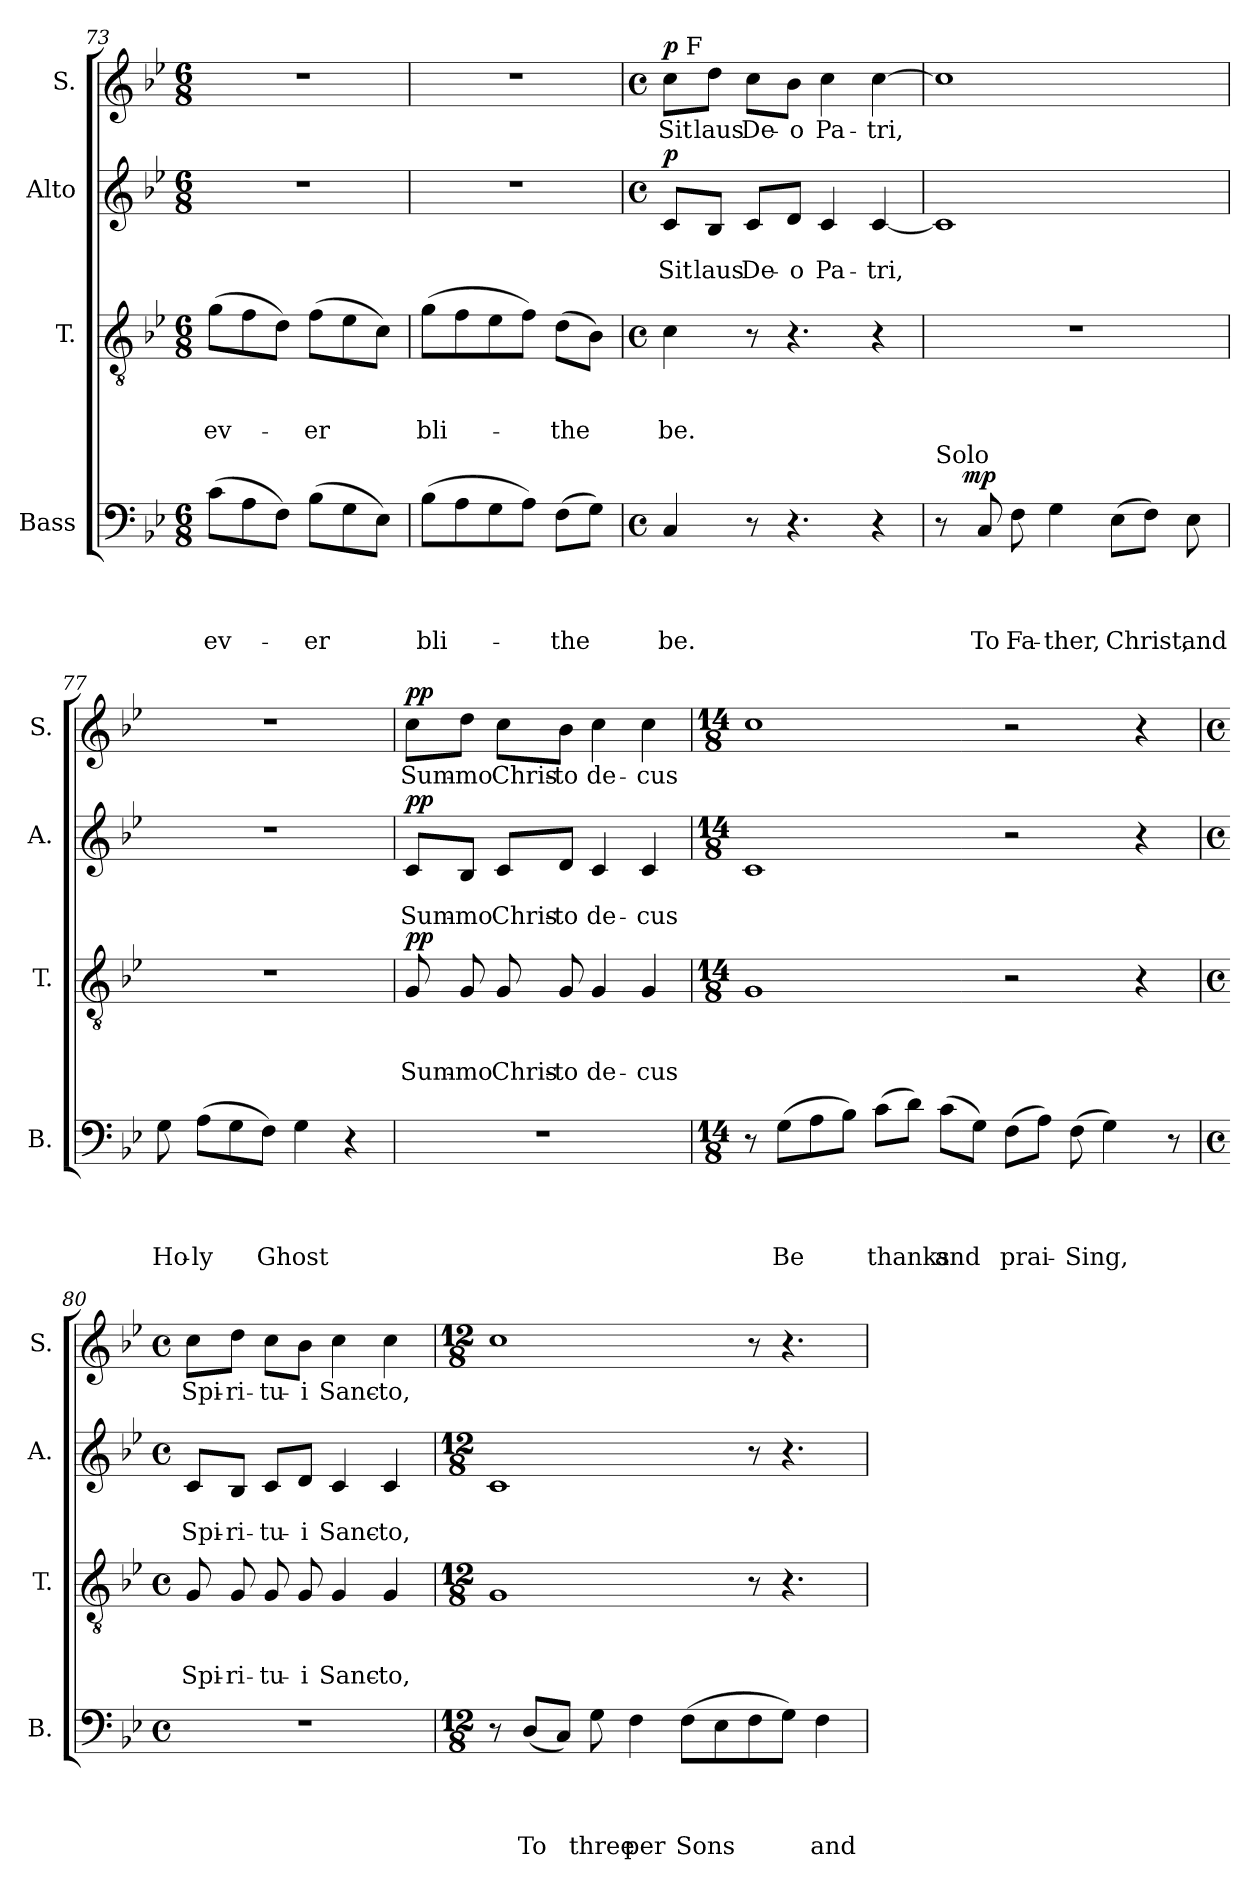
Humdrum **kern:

**kern	**text	**text	**text	**text	**dynam	**kern	**text	**text	**text	**dynam	**kern	**text	**text	**dynam	**kern	**text	**dynam
*part4	*part4	*part4	*part4	*part4	*part4	*part3	*part3	*part3	*part3	*part3	*part2	*part2	*part2	*part2	*part1	*part1	*part1
*staff4	*staff4	*staff4	*staff4	*staff4	*staff4	*staff3	*staff3	*staff3	*staff3	*staff3	*staff2	*staff2	*staff2	*staff2	*staff1	*staff1	*staff1
*I"Bass	*	*	*	*	*	*I"T.	*	*	*	*	*I"Alto	*	*	*	*I"S.	*	*
*I'B.	*	*	*	*	*	*I'T.	*	*	*	*	*I'A.	*	*	*	*I'S.	*	*
*clefF4	*	*	*	*	*	*clefGv2	*	*	*	*	*clefG2	*	*	*	*clefG2	*	*
*k[b-e-]	*	*	*	*	*	*k[b-e-]	*	*	*	*	*k[b-e-]	*	*	*	*k[b-e-]	*	*
*B-:	*	*	*	*	*	*B-:	*	*	*	*	*B-:	*	*	*	*B-:	*	*
*M6/8	*	*	*	*	*	*M6/8	*	*	*	*	*M6/8	*	*	*	*M6/8	*	*
=73	=73	=73	=73	=73	=73	=73	=73	=73	=73	=73	=73	=73	=73	=73	=73	=73	=73
!	!	!	!	!LO:LY:b	!	!	!	!	!LO:LY:b	!	!LO:N:vis=1	!	!	!	!LO:N:vis=1	!	!
(>8c\L	.	.	.	ev-	.	(>8g\L	.	.	ev-	.	2.r	.	.	.	2.r	.	.
8A\	.	.	.	.	.	8f\	.	.	.	.	.	.	.	.	.	.	.
8F\J)	.	.	.	.	.	8d\J)	.	.	.	.	.	.	.	.	.	.	.
!	!	!	!	!LO:LY:b	!	!	!	!	!LO:LY:b	!	!	!	!	!	!	!	!
(>8B-\L	.	.	.	-er	.	(>8f\L	.	.	-er	.	.	.	.	.	.	.	.
8G\	.	.	.	.	.	8e-\	.	.	.	.	.	.	.	.	.	.	.
8E-\J)	.	.	.	.	.	8c\J)	.	.	.	.	.	.	.	.	.	.	.
=74	=74	=74	=74	=74	=74	=74	=74	=74	=74	=74	=74	=74	=74	=74	=74	=74	=74
!	!	!	!	!LO:LY:b	!	!	!	!	!LO:LY:b	!	!LO:N:vis=1	!	!	!	!LO:N:vis=1	!	!
(>8B-\L	.	.	.	bli-	.	(>8g\L	.	.	bli-	.	2.r	.	.	.	2.r	.	.
8A\	.	.	.	.	.	8f\	.	.	.	.	.	.	.	.	.	.	.
8G\	.	.	.	.	.	8e-\	.	.	.	.	.	.	.	.	.	.	.
8A\J)	.	.	.	.	.	8f\J)	.	.	.	.	.	.	.	.	.	.	.
!	!	!	!	!LO:LY:b	!	!	!	!	!LO:LY:b	!	!	!	!	!	!	!	!
(>8F\L	.	.	.	-the	.	(>8d\L	.	.	-the	.	.	.	.	.	.	.	.
8G\J)	.	.	.	.	.	8B-\J)	.	.	.	.	.	.	.	.	.	.	.
=75	=75	=75	=75	=75	=75	=75	=75	=75	=75	=75	=75	=75	=75	=75	=75	=75	=75
*M4/4	*	*	*	*	*	*M4/4	*	*	*	*	*M4/4	*	*	*	*M4/4	*	*
*met(c)	*	*	*	*	*	*met(c)	*	*	*	*	*met(c)	*	*	*	*met(c)	*	*
!	!	!	!	!LO:LY:b	!	!	!	!	!LO:LY:b	!	!	!	!LO:LY:b	!LO:DY:a	!	!LO:LY:b	!LO:DY:a
*	*	*	*	*	*	*	*	*	*	*	*	*	*	*	*^	*	*
4C/	.	.	.	be.	.	4c\	.	.	be.	.	8c/L	.	Sit	p	8cc\L	16ryy	Sit	p
!	!	!	!	!	!	!	!	!	!	!	!	!	!	!	!	!LO:TX:a:t=F	!	!
.	.	.	.	.	.	.	.	.	.	.	.	.	.	.	.	2...ryy	.	.
!	!	!	!	!	!	!	!	!	!	!	!	!	!LO:LY:b	!	!	!	!LO:LY:b	!
.	.	.	.	.	.	.	.	.	.	.	8B-/J	.	laus	.	8dd\J	.	laus	.
!	!	!	!	!	!	!	!	!	!	!	!	!	!LO:LY:b	!	!	!	!LO:LY:b	!
8r	.	.	.	.	.	8r	.	.	.	.	8c/L	.	De-	.	8cc\L	.	De-	.
!	!	!	!	!	!	!	!	!	!	!	!	!	!LO:LY:b:rj	!	!	!	!LO:LY:b:rj	!
4.r	.	.	.	.	.	4.r	.	.	.	.	8d/J	.	-o	.	8b-\J	.	-o	.
!	!	!	!	!	!	!	!	!	!	!	!	!	!LO:LY:b	!	!	!	!LO:LY:b	!
.	.	.	.	.	.	.	.	.	.	.	4c/	.	Pa-	.	4cc\	.	Pa-	.
!	!	!	!	!	!	!	!	!	!	!	!	!	!LO:LY:b	!	!	!	!LO:LY:b	!
4r	.	.	.	.	.	4r	.	.	.	.	[>4c/	.	-tri,	.	[>4cc\	.	-tri,	.
!!LO:PB:g=z
=76	=76	=76	=76	=76	=76	=76	=76	=76	=76	=76	=76	=76	=76	=76	=76	=76	=76	=76
*^	*	*	*	*	*	*	*	*	*	*	*	*	*	*	*	*	*	*
!LO:TX:a:t=Solo	!	!	!	!	!	!	!	!	!	!	!	!	!	!	!	!	!	!	!
*	*	*	*	*	*	*	*	*	*	*	*	*	*	*	*	*v	*v	*	*
8r	16.ryy	.	.	.	.	.	1r	.	.	.	.	1c]	.	.	.	1cc]	.	.
!	!	!	!	!	!	!LO:DY:a	!	!	!	!	!	!	!	!	!	!	!	!
.	2ryy	.	.	.	.	mp	.	.	.	.	.	.	.	.	.	.	.	.
!	!	!	!	!	!LO:LY:b	!	!	!	!	!	!	!	!	!	!	!	!	!
8C/	.	.	.	.	To	.	.	.	.	.	.	.	.	.	.	.	.	.
!	!	!	!	!	!LO:LY:b	!	!	!	!	!	!	!	!	!	!	!	!	!
8F\	.	.	.	.	Fa-	.	.	.	.	.	.	.	.	.	.	.	.	.
!	!	!	!	!	!LO:LY:b	!	!	!	!	!	!	!	!	!	!	!	!	!
4G\	.	.	.	.	-ther,	.	.	.	.	.	.	.	.	.	.	.	.	.
.	4ryy	.	.	.	.	.	.	.	.	.	.	.	.	.	.	.	.	.
!	!	!	!	!	!LO:LY:b	!	!	!	!	!	!	!	!	!	!	!	!	!
(>8E-\L	.	.	.	.	Christ,	.	.	.	.	.	.	.	.	.	.	.	.	.
8F\J)	.	.	.	.	.	.	.	.	.	.	.	.	.	.	.	.	.	.
.	8ryy	.	.	.	.	.	.	.	.	.	.	.	.	.	.	.	.	.
!	!	!	!	!	!LO:LY:b	!	!	!	!	!	!	!	!	!	!	!	!	!
8E-\	.	.	.	.	and	.	.	.	.	.	.	.	.	.	.	.	.	.
.	32ryy	.	.	.	.	.	.	.	.	.	.	.	.	.	.	.	.	.
=77	=77	=77	=77	=77	=77	=77	=77	=77	=77	=77	=77	=77	=77	=77	=77	=77	=77	=77
!	!	!	!	!	!LO:LY:b	!	!	!	!	!	!	!	!	!	!	!	!	!
*v	*v	*	*	*	*	*	*	*	*	*	*	*	*	*	*	*	*	*
8G\	.	.	.	Ho-	.	1r	.	.	.	.	1r	.	.	.	1r	.	.
!	!	!	!	!LO:LY:b:rj	!	!	!	!	!	!	!	!	!	!	!	!	!
(>8A\L	.	.	.	-ly	.	.	.	.	.	.	.	.	.	.	.	.	.
8G\	.	.	.	.	.	.	.	.	.	.	.	.	.	.	.	.	.
!	!	!	!	!LO:LY:b	!	!	!	!	!	!	!	!	!	!	!	!	!
8F\J)	.	.	.	Ghost	.	.	.	.	.	.	.	.	.	.	.	.	.
4G\	.	.	.	.	.	.	.	.	.	.	.	.	.	.	.	.	.
4r	.	.	.	.	.	.	.	.	.	.	.	.	.	.	.	.	.
=78	=78	=78	=78	=78	=78	=78	=78	=78	=78	=78	=78	=78	=78	=78	=78	=78	=78
!	!	!	!	!	!	!	!	!	!LO:LY:b	!LO:DY:a	!	!	!LO:LY:b	!LO:DY:a	!	!LO:LY:b	!LO:DY:a
1r	.	.	.	.	.	8G/	.	.	Sum-	pp	8c/L	.	Sum-	pp	8cc\L	Sum-	pp
!	!	!	!	!	!	!	!	!	!LO:LY:b:rj	!	!	!	!LO:LY:b:rj	!	!	!LO:LY:b:rj	!
.	.	.	.	.	.	8G/	.	.	-mo	.	8B-/J	.	-mo	.	8dd\J	-mo	.
!	!	!	!	!	!	!	!	!	!LO:LY:b	!	!	!	!LO:LY:b	!	!	!LO:LY:b	!
.	.	.	.	.	.	8G/	.	.	Chris-	.	8c/L	.	Chris-	.	8cc\L	Chris-	.
!	!	!	!	!	!	!	!	!	!LO:LY:b:rj	!	!	!	!LO:LY:b:rj	!	!	!LO:LY:b:rj	!
.	.	.	.	.	.	8G/	.	.	-to	.	8d/J	.	-to	.	8b-\J	-to	.
!	!	!	!	!	!	!	!	!	!LO:LY:b	!	!	!	!LO:LY:b	!	!	!LO:LY:b	!
.	.	.	.	.	.	4G/	.	.	de-	.	4c/	.	de-	.	4cc\	de-	.
!	!	!	!	!	!	!	!	!	!LO:LY:b	!	!	!	!LO:LY:b	!	!	!LO:LY:b	!
.	.	.	.	.	.	4G/	.	.	-cus	.	4c/	.	-cus	.	4cc\	-cus	.
!!LO:LB:g=z
=79	=79	=79	=79	=79	=79	=79	=79	=79	=79	=79	=79	=79	=79	=79	=79	=79	=79
*M14/8	*	*	*	*	*	*M14/8	*	*	*	*	*M14/8	*	*	*	*M14/8	*	*
8r	.	.	.	.	.	1G	.	.	.	.	1c	.	.	.	1cc	.	.
!	!	!	!	!LO:LY:b	!	!	!	!	!	!	!	!	!	!	!	!	!
(>8G\L	.	.	.	Be	.	.	.	.	.	.	.	.	.	.	.	.	.
8A\	.	.	.	.	.	.	.	.	.	.	.	.	.	.	.	.	.
8B-\J)	.	.	.	.	.	.	.	.	.	.	.	.	.	.	.	.	.
!	!	!	!	!LO:LY:b	!	!	!	!	!	!	!	!	!	!	!	!	!
(>8c\L	.	.	.	thanks	.	.	.	.	.	.	.	.	.	.	.	.	.
8d\J)	.	.	.	.	.	.	.	.	.	.	.	.	.	.	.	.	.
!	!	!	!	!LO:LY:b	!	!	!	!	!	!	!	!	!	!	!	!	!
(>8c\L	.	.	.	and	.	.	.	.	.	.	.	.	.	.	.	.	.
8G\J)	.	.	.	.	.	.	.	.	.	.	.	.	.	.	.	.	.
!	!	!	!	!LO:LY:b	!	!	!	!	!	!	!	!	!	!	!	!	!
(>8F\L	.	.	.	prai-	.	2r	.	.	.	.	2r	.	.	.	2r	.	.
8A\J)	.	.	.	.	.	.	.	.	.	.	.	.	.	.	.	.	.
!	!	!	!	!LO:LY:b	!	!	!	!	!	!	!	!	!	!	!	!	!
(>8F\	.	.	.	-Sing,	.	.	.	.	.	.	.	.	.	.	.	.	.
4G\)	.	.	.	.	.	.	.	.	.	.	.	.	.	.	.	.	.
.	.	.	.	.	.	4r	.	.	.	.	4r	.	.	.	4r	.	.
8r	.	.	.	.	.	.	.	.	.	.	.	.	.	.	.	.	.
=80	=80	=80	=80	=80	=80	=80	=80	=80	=80	=80	=80	=80	=80	=80	=80	=80	=80
*M4/4	*	*	*	*	*	*M4/4	*	*	*	*	*M4/4	*	*	*	*M4/4	*	*
*met(c)	*	*	*	*	*	*met(c)	*	*	*	*	*met(c)	*	*	*	*met(c)	*	*
!	!	!	!	!	!	!	!	!	!LO:LY:b	!	!	!	!LO:LY:b	!	!	!LO:LY:b	!
1r	.	.	.	.	.	8G/	.	.	Spi-	.	8c/L	.	Spi-	.	8cc\L	Spi-	.
!	!	!	!	!	!	!	!	!	!LO:LY:b:rj	!	!	!	!LO:LY:b:rj	!	!	!LO:LY:b:rj	!
.	.	.	.	.	.	8G/	.	.	-ri-	.	8B-/J	.	-ri-	.	8dd\J	-ri-	.
!	!	!	!	!	!	!	!	!	!LO:LY:b	!	!	!	!LO:LY:b	!	!	!LO:LY:b	!
.	.	.	.	.	.	8G/	.	.	-tu-	.	8c/L	.	-tu-	.	8cc\L	-tu-	.
!	!	!	!	!	!	!	!	!	!LO:LY:b	!	!	!	!LO:LY:b	!	!	!LO:LY:b	!
.	.	.	.	.	.	8G/	.	.	-i	.	8d/J	.	-i	.	8b-\J	-i	.
!	!	!	!	!	!	!	!	!	!LO:LY:b	!	!	!	!LO:LY:b	!	!	!LO:LY:b	!
.	.	.	.	.	.	4G/	.	.	Sanc-	.	4c/	.	Sanc-	.	4cc\	Sanc-	.
!	!	!	!	!	!	!	!	!	!LO:LY:b	!	!	!	!LO:LY:b	!	!	!LO:LY:b	!
.	.	.	.	.	.	4G/	.	.	-to,	.	4c/	.	-to,	.	4cc\	-to,	.
!!LO:PB:g=z
=81	=81	=81	=81	=81	=81	=81	=81	=81	=81	=81	=81	=81	=81	=81	=81	=81	=81
*M12/8	*	*	*	*	*	*M12/8	*	*	*	*	*M12/8	*	*	*	*M12/8	*	*
8r	.	.	.	.	.	1G	.	.	.	.	1c	.	.	.	1cc	.	.
!	!	!	!	!LO:LY:b	!	!	!	!	!	!	!	!	!	!	!	!	!
(<8D/L	.	.	.	To	.	.	.	.	.	.	.	.	.	.	.	.	.
8C/J)	.	.	.	.	.	.	.	.	.	.	.	.	.	.	.	.	.
!	!	!	!	!LO:LY:b	!	!	!	!	!	!	!	!	!	!	!	!	!
8G\	.	.	.	three	.	.	.	.	.	.	.	.	.	.	.	.	.
!	!	!	!	!LO:LY:b	!	!	!	!	!	!	!	!	!	!	!	!	!
4F\	.	.	.	per	.	.	.	.	.	.	.	.	.	.	.	.	.
!	!	!	!	!LO:LY:b	!	!	!	!	!	!	!	!	!	!	!	!	!
(>8F\L	.	.	.	Sons	.	.	.	.	.	.	.	.	.	.	.	.	.
8E-\	.	.	.	.	.	.	.	.	.	.	.	.	.	.	.	.	.
8F\	.	.	.	.	.	8r	.	.	.	.	8r	.	.	.	8r	.	.
8G\J)	.	.	.	.	.	4.r	.	.	.	.	4.r	.	.	.	4.r	.	.
!	!	!	!	!LO:LY:b	!	!	!	!	!	!	!	!	!	!	!	!	!
4F\	.	.	.	and	.	.	.	.	.	.	.	.	.	.	.	.	.
=	=	=	=	=	=	=	=	=	=	=	=	=	=	=	=	=	=
*-	*-	*-	*-	*-	*-	*-	*-	*-	*-	*-	*-	*-	*-	*-	*-	*-	*-
